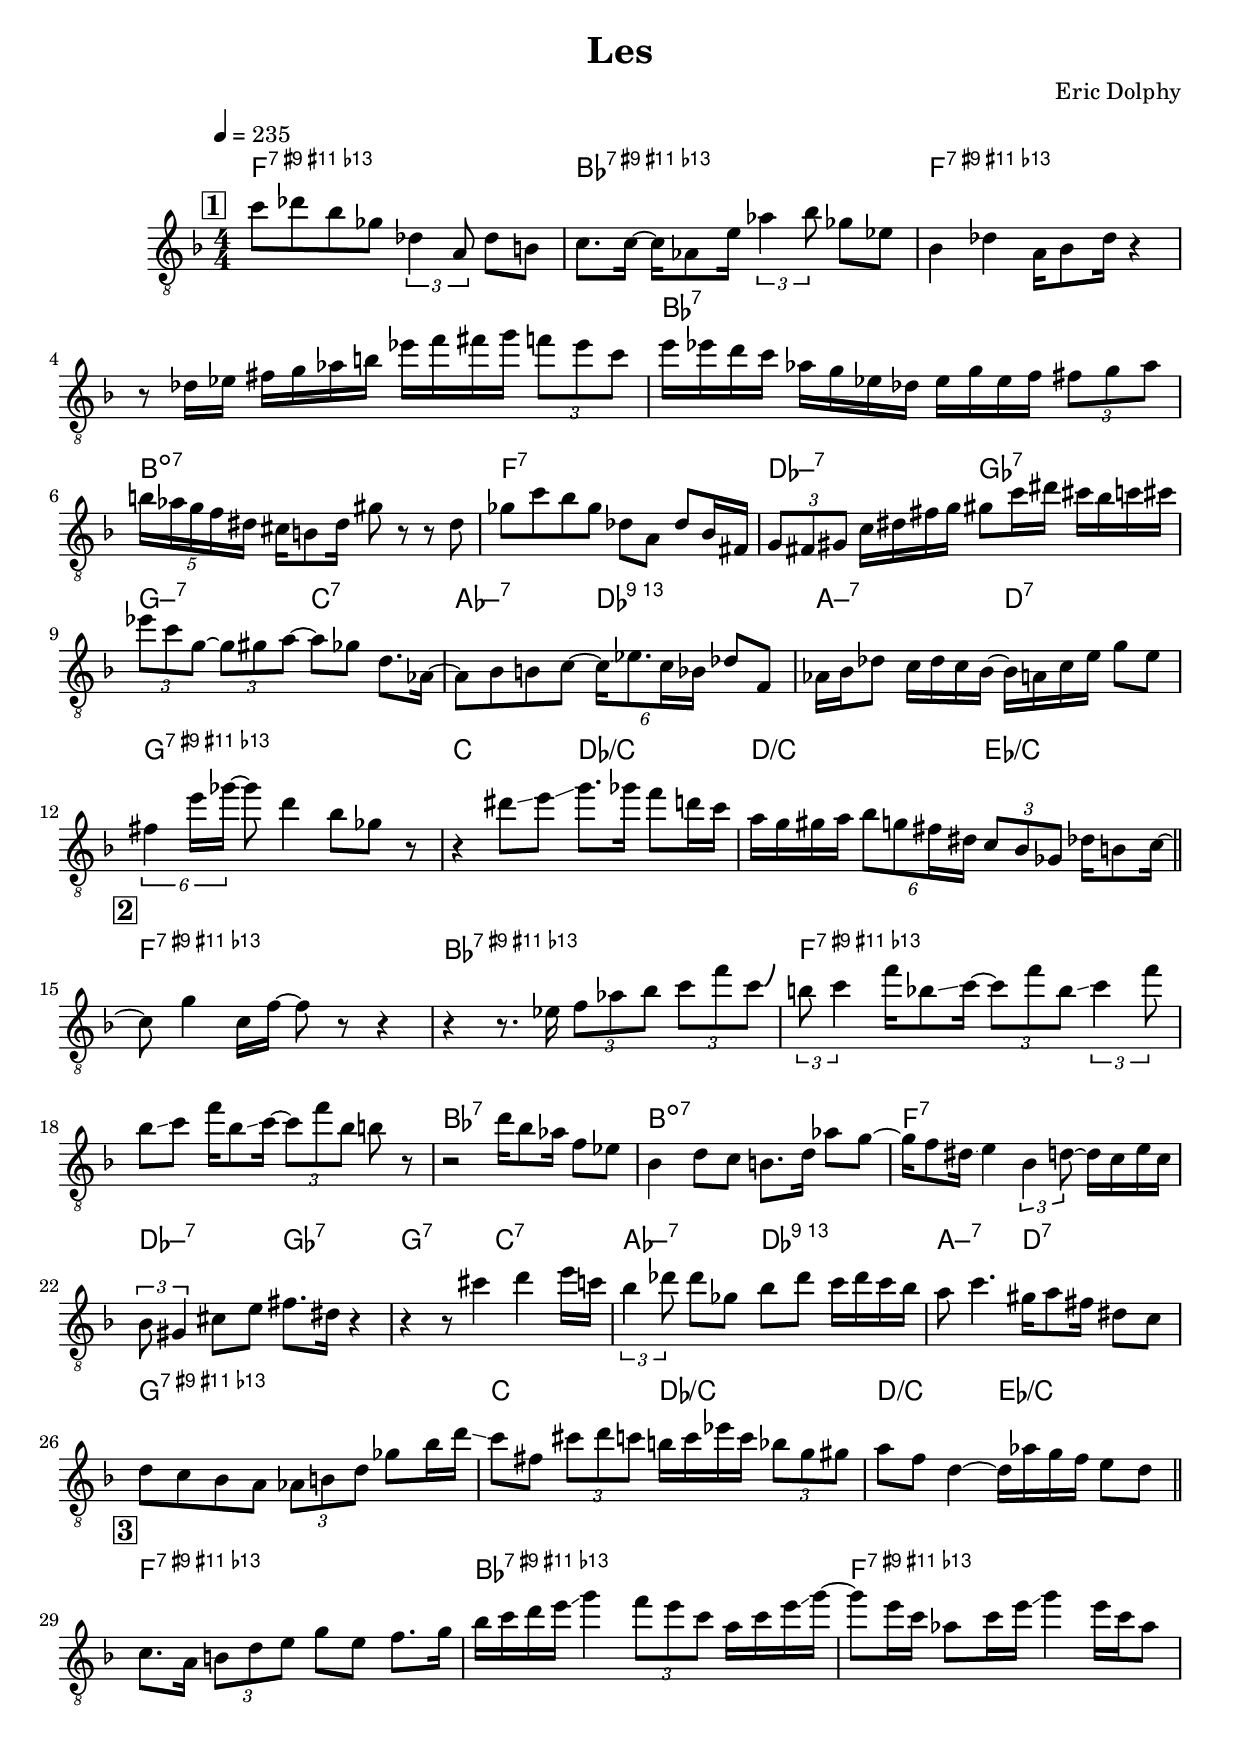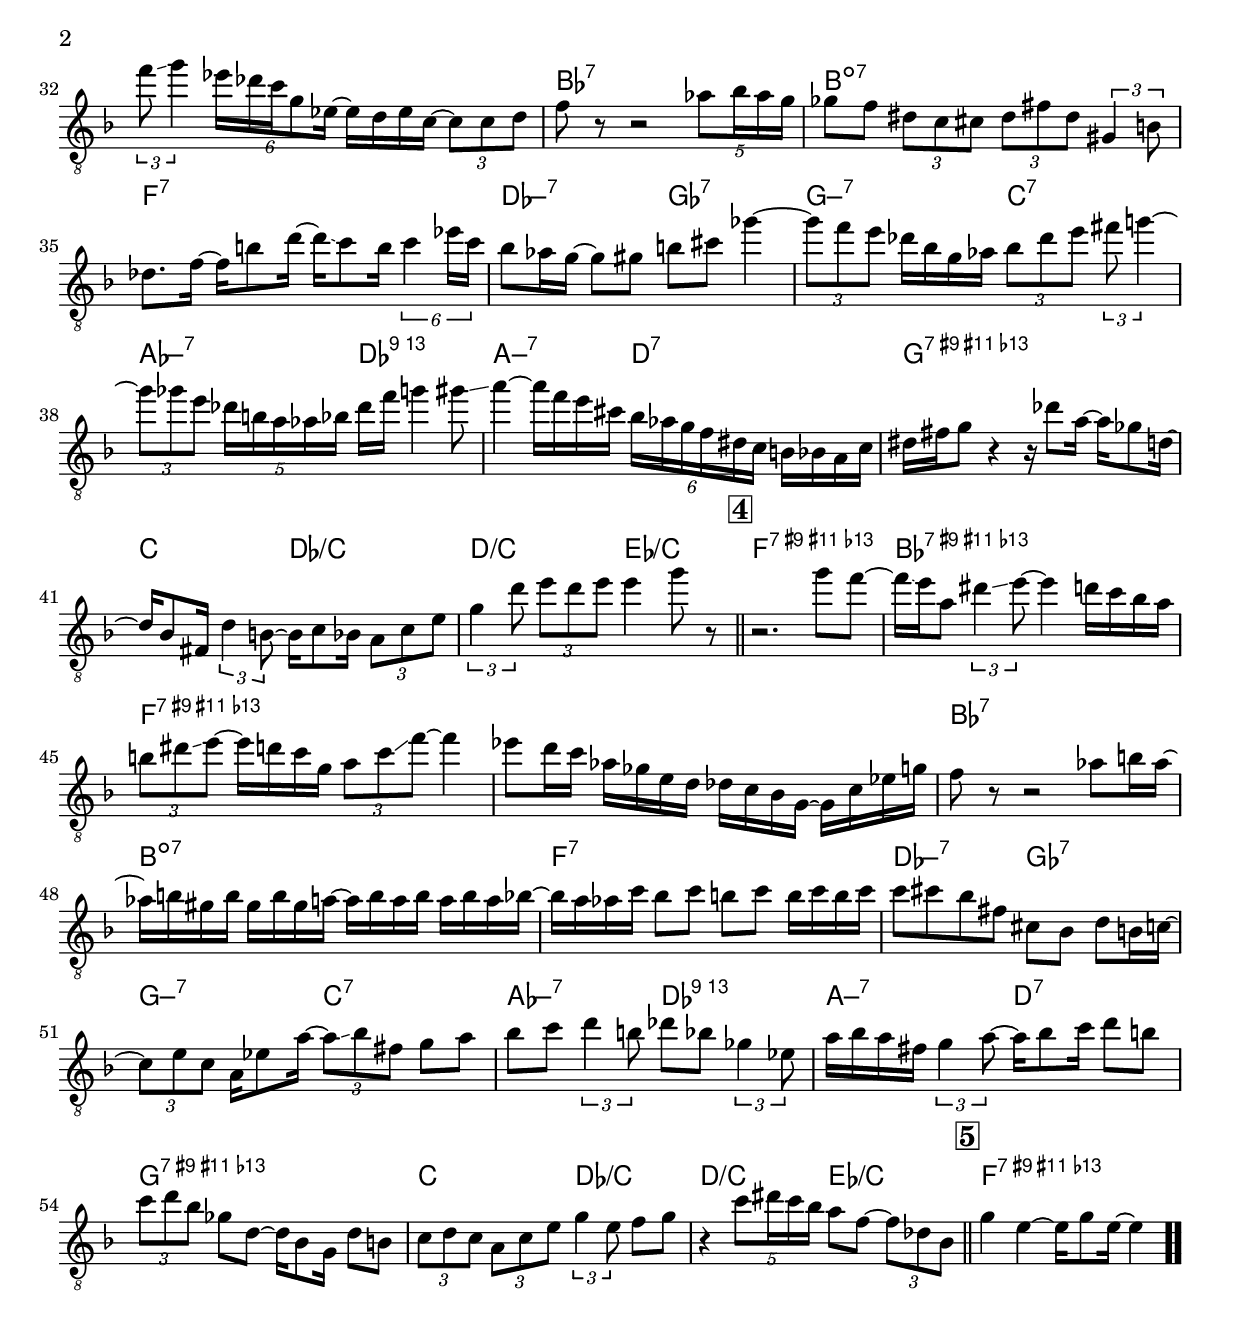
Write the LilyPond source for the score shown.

\version "2.13.2"

#(ly:set-option 'point-and-click #f)

\header {
  title = "Les"
  composer = "Eric Dolphy"
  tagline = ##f
}
global =
{
    \override Staff.TimeSignature #'style = #'()
    \time 4/4
    \clef "treble_8"
    \key f \major
    \override Rest #'direction = #'0
    \override MultiMeasureRest #'staff-position = #0
}
\score
{
<<
    \transpose c' c'

    \new ChordNames { \chords {
      \set majorSevenSymbol = \markup { "maj7" }
      \set minorChordModifier = \markup { \char ##x2013 }
      
      | f1:13-.9+11+ | bes1:13-.9+11+ | f1:13-.9+11+ | s1 | bes1:7 | b1:dim7 | f1:7 | des2:min7 ges2:7 
      | g2:min7 c2:7 | aes2:min7 des2:775+ | a2:min7 d2:7 | g1:13-.9+11+ | c2 des2:/c | d2:/c es2:/c | f1:13-.9+11+ | bes1:13-.9+11+ 
      | f1:13-.9+11+ | s1 | bes1:7 | b1:dim7 | f1:7 | des2:min7 ges2:7 | g2:7 c2:7 | aes2:min7 des2:775+ 
      | a2:min7 d2:7 | g1:13-.9+11+ | c2 des2:/c | d2:/c es2:/c | f1:13-.9+11+ | bes1:13-.9+11+ | f1:13-.9+11+ | s1 
      | bes1:7 | b1:dim7 | f1:7 | des2:min7 ges2:7 | g2:min7 c2:7 | aes2:min7 des2:775+ | a2:min7 d2:7 | g1:13-.9+11+ 
      | c2 des2:/c | d2:/c es2:/c | f1:13-.9+11+ | bes1:13-.9+11+ | f1:13-.9+11+ | s1 | bes1:7 | b1:dim7 
      | f1:7 | des2:min7 ges2:7 | g2:min7 c2:7 | aes2:min7 des2:775+ | a2:min7 d2:7 | g1:13-.9+11+ | c2 des2:/c | d2:/c es2:/c 
      | f1:13-.9+11+|
      }
      }

    \new Staff
    <<
    \transpose c' c'

    {
      \global
  		%\override Score.MetronomeMark #'transparent = ##t
  		%\override Score.MetronomeMark #'stencil = ##f
  		
  		\override HorizontalBracket #'direction = #UP
  		\override HorizontalBracket #'bracket-flare = #'(0 . 0)
  		
  		\override TextSpanner #'dash-fraction = #1.0
  		\override TextSpanner #'bound-details #'left #'text = \markup{ \concat{\draw-line #'(0 . -1.0) \draw-line #'(1.0 . 0) }}
  		\override TextSpanner #'bound-details #'right #'text = \markup{ \concat{ \draw-line #'(1.0 . 0) \draw-line #'(0 . -1.0) }}
          \set Score.markFormatter = #format-mark-box-numbers


      \tempo 4 = 235
      \set Score.currentBarNumber = #1
     
      \bar "||" \mark \default c''8 des''8 bes'8 ges'8 \tuplet 3/2 {des'4 a8} des'8 b8 
      | c'8. c'16~ c'16 aes8 e'16 \tuplet 3/2 {aes'4 bes'8} ges'8 es'8 
      | bes4 des'4 a16 bes8 des'16 r4 
      | r8 des'16 es'16 fis'16 g'16 aes'16 b'16 es''16 f''16 fis''16 g''16 \tuplet 3/2 {f''8 es''8 c''8} 
      | e''16 es''16 d''16 c''16 aes'16 g'16 es'16 des'16 es'16 g'16 es'16 f'16 \tuplet 3/2 {fis'8 g'8 aes'8} 
      | \tuplet 5/4 {b'16 aes'16 g'16 f'16 dis'16} cis'16 b8 dis'16 gis'8 r8 r8 dis'8 
      | ges'8 c''8 bes'8 ges'8 des'8 a8 des'8 bes16 fis16 
      | \tuplet 3/2 {g8 fis8 gis8} c'16 dis'16 fis'16 g'16 gis'8 c''16 dis''16 cis''16 bes'16 c''16 cis''16 
      | \tuplet 3/2 {es''8 c''8 g'8~} \tuplet 3/2 {g'8 gis'8 a'8~} a'8 ges'8 d'8. aes16~ 
      | aes8 bes8 b8 c'8~ \tuplet 6/4 {c'16\glissando  es'8. c'16 bes16} des'8 f8 
      | aes16 bes16 des'8 c'16 des'16 c'16 bes16~ bes16 a16 c'16 e'16 g'8 e'8 
      | \tuplet 6/4 {fis'4 e''16 ges''16~} ges''8 d''4 bes'8 ges'8 r8 
      | r4 dis''8\glissando  e''8\glissando  g''8. ges''16 f''8 d''16 c''16 
      | a'16 g'16 gis'16 a'16 \tuplet 6/4 {bes'8 g'8 fis'16 dis'16} \tuplet 3/2 {c'8 bes8 ges8} des'16 b8 c'16~ 
      \bar "||" \mark \default c'8 g'4 c'16 f'16~ f'8 r8 r4 
      | r4 r8. es'16 \tuplet 3/2 {f'8 aes'8 bes'8} \tuplet 3/2 {c''8 f''8 c''8\bendAfter #+4 } 
      | \tuplet 3/2 {b'8 c''4} f''16 bes'8\glissando  c''16~ \tuplet 3/2 {c''8 f''8 bes'8\glissando } \tuplet 3/2 {c''4 f''8} 
      | bes'8\glissando  c''8 f''16 bes'8\glissando  c''16~ \tuplet 3/2 {c''8 f''8 bes'8\glissando } b'8 r8 
      | r2 d''16 bes'8 aes'16 f'8 es'8 
      | bes4 d'8 c'8 b8. d'16 aes'8 g'8~ 
      | g'16 f'8 dis'16\glissando  e'4 \tuplet 3/2 {bes4 d'8~} d'16 c'16 e'16 c'16 
      | \tuplet 3/2 {bes8 gis4} cis'8 e'8 fis'8. dis'16 r4 
      | r4 r8 cis''4 d''4 e''16 c''16 
      | \tuplet 3/2 {bes'4 des''8} des''8 ges'8 bes'8 des''8 c''16 des''16 c''16 bes'16 
      | a'8 c''4. gis'16 a'8 fis'16 dis'8 c'8 
      | d'8 c'8 bes8 a8 \tuplet 3/2 {aes8 b8 d'8} ges'8 bes'16 d''16\glissando  
      | c''8 fis'8 \tuplet 3/2 {cis''8 d''8\glissando  c''8} b'16 c''16 es''16 c''16 \tuplet 3/2 {bes'8 g'8 gis'8} 
      | a'8 f'8 d'4~ d'16 aes'16 g'16 f'16 e'8 d'8 
      \bar "||" \mark \default c'8. a16 \tuplet 3/2 {b8 d'8 e'8} g'8 e'8 f'8. g'16 
      | bes'16 c''16 d''16 e''16\glissando  g''4 \tuplet 3/2 {f''8 e''8 c''8} a'16 c''16 e''16\glissando  g''16~ 
      | g''8 e''16 c''16 aes'8 c''16 e''16\glissando  g''4 e''16 c''16 aes'8 
      | \tuplet 3/2 {f''8\glissando  g''4} \tuplet 6/4 {es''16 des''16 c''16 g'8 es'16~} es'16 d'16 es'16 c'16~ \tuplet 3/2 {c'8 c'8 d'8} 
      | f'8 r8 r2 \tuplet 5/4 {aes'8 bes'16 aes'16 g'16} 
      | ges'8 f'8 \tuplet 3/2 {dis'8 c'8 cis'8} \tuplet 3/2 {dis'8 fis'8 dis'8} \tuplet 3/2 {gis4 b8} 
      | des'8. f'16~ f'16 b'8 d''16~ d''16\glissando  c''8 b'16 \tuplet 6/4 {c''4 es''16 c''16} 
      | bes'8 aes'16 g'16~ g'8 gis'8 b'8 cis''8 ges''4~ 
      | \tuplet 3/2 {ges''8 f''8 e''8} des''16 bes'16 g'16 aes'16 \tuplet 3/2 {bes'8 des''8 e''8\glissando } \tuplet 3/2 {fis''8 g''4~} 
      | \tuplet 3/2 {g''8 ges''8 e''8} \tuplet 5/4 {des''16 b'16 a'16 aes'16 bes'16} des''16 f''16\glissando  g''4 gis''8\glissando  
      | a''4~ a''16 f''16 e''16 cis''16 \tuplet 6/4 {bes'16 aes'16 g'16 f'16 dis'16 c'16} b16 bes16 a16 c'16 
      | dis'16 fis'16 g'8 r4 r16 des''8 a'16~ a'16 ges'8 d'16~ 
      | d'16 bes8 fis16 \tuplet 3/2 {d'4 b8~} b16 c'8 bes16 \tuplet 3/2 {a8 c'8 e'8} 
      | \tuplet 3/2 {g'4 d''8} \tuplet 3/2 {e''8 d''8 e''8} e''4 g''8 r8 
      \bar "||" \mark \default r2. g''8 f''8~ 
      | f''16\glissando  e''16 a'8 \tuplet 3/2 {dis''4\glissando  e''8~} e''4 d''16 c''16 bes'16 a'16 
      | \tuplet 3/2 {b'8 dis''8\glissando  e''8~} e''16 d''16 c''16 g'16 \tuplet 3/2 {a'8 c''8\glissando  f''8~} f''4 
      | es''8 d''16 c''16 aes'16 ges'16 e'16 d'16 des'16 c'16 bes16 g16~ g16 c'16 es'16 g'16 
      | f'8 r8 r2 aes'8 b'16 aes'16~ 
      | aes'16 b'16 gis'16 b'16 gis'16 b'16 gis'16 a'16~ a'16 b'16 a'16 b'16 a'16 b'16 a'16 bes'16~ 
      | bes'16 a'16 aes'16 c''16 bes'8 c''8 b'8 c''8 b'16 c''16 b'16 c''16 
      | c''8\glissando  cis''8 bes'8 fis'8 cis'8 bes8 d'8 b16 c'16~ 
      | \tuplet 3/2 {c'8 e'8 c'8} a16 es'8 a'16~ \tuplet 3/2 {a'8\glissando  bes'8 fis'8} g'8 a'8 
      | bes'8 c''8 \tuplet 3/2 {d''4 b'8} des''8 bes'8 \tuplet 3/2 {ges'4 es'8} 
      | a'16 bes'16 a'16 fis'16 \tuplet 3/2 {g'4 a'8~} a'16 bes'8 c''16 d''8 b'8 
      | \tuplet 3/2 {c''8 d''8 bes'8} ges'8 d'8~ d'16 bes8 g16 d'8 b8 
      | \tuplet 3/2 {c'8 d'8 c'8} \tuplet 3/2 {a8 c'8 e'8} \tuplet 3/2 {g'4 e'8} f'8 g'8 
      | r4 \tuplet 5/4 {c''8 dis''16 c''16 bes'16} a'8 f'8~ \tuplet 3/2 {f'8 des'8 bes8} 
      \bar "||" \mark \default g'4 e'4~ e'16 g'8 e'16~ e'4\bar  ".."
    }
    >>
>>    
}
